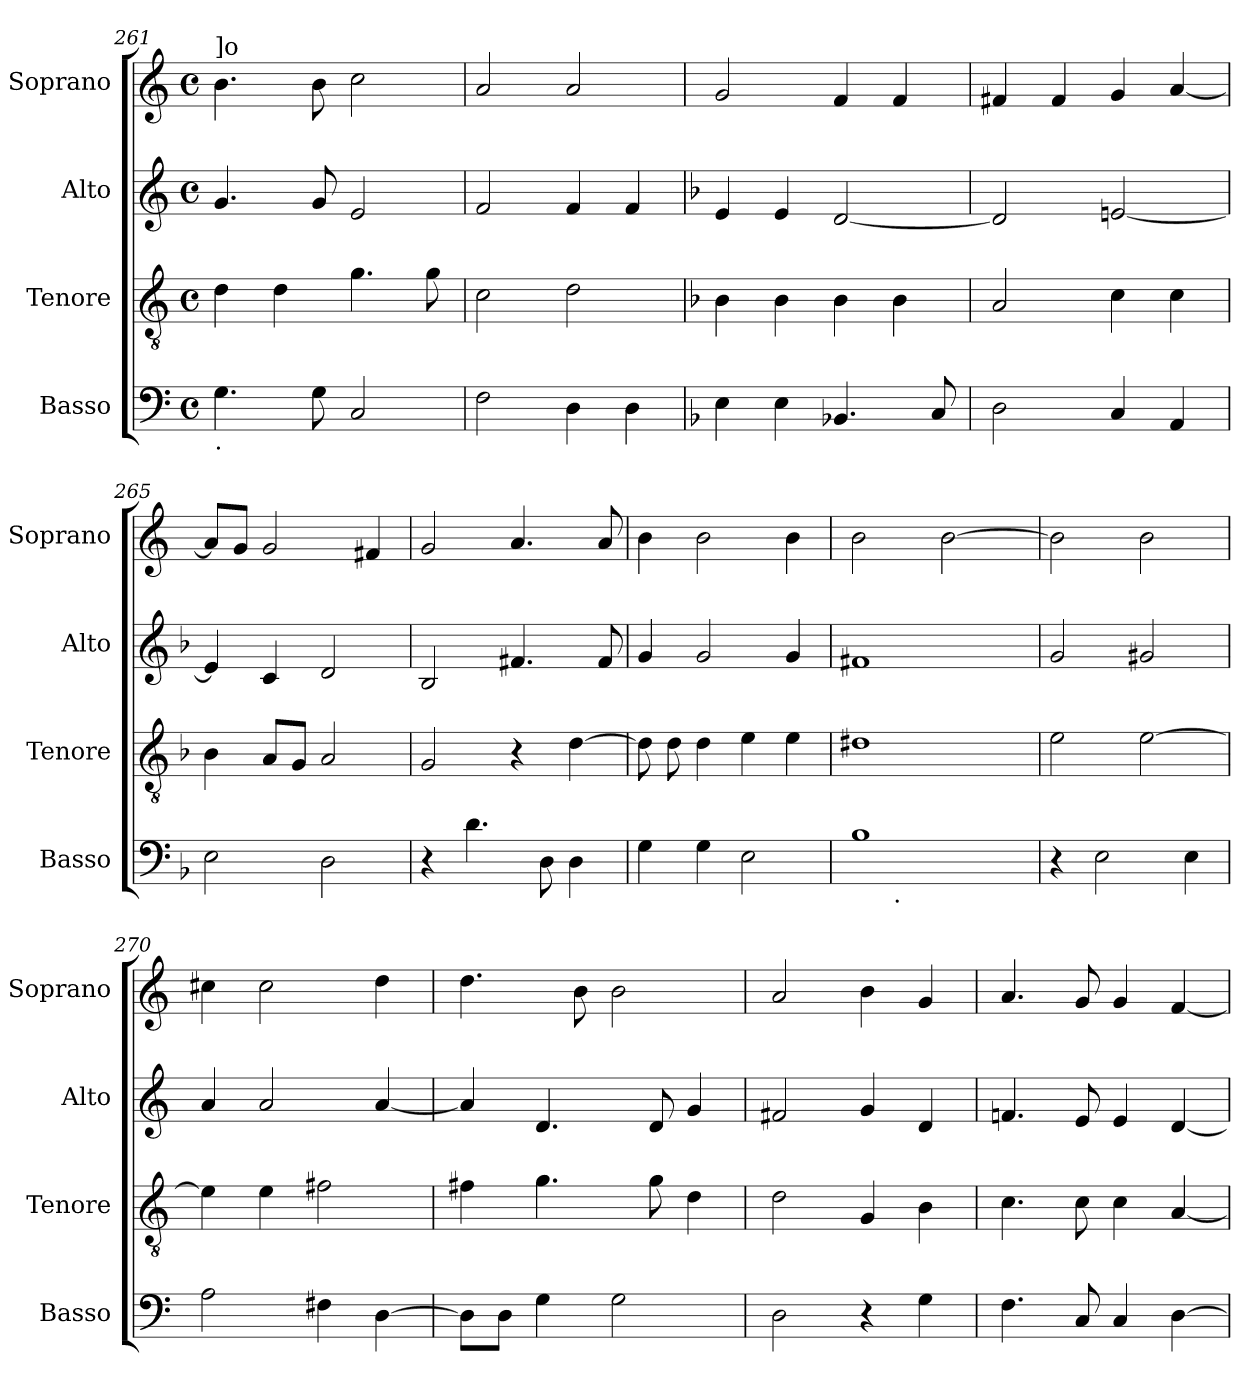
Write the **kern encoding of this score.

**kern	**kern	**kern	**kern
*part4	*part3	*part2	*part1
*staff4	*staff3	*staff2	*staff1
*I"Basso	*I"Tenore	*I"Alto	*I"Soprano
*I'Basso	*I'Tenore	*I'Alto	*I'Soprano
!!LO:LB:g=z
*clefF4	*clefGv2	*clefG2	*clefG2
*k[]	*k[]	*k[]	*k[]
*C:	*C:	*C:	*C:
*M4/4	*M4/4	*M4/4	*M4/4
*met(c)	*met(c)	*met(c)	*met(c)
=261	=261	=261	=261
!	!	!	!LO:TX:a:t=]o
!LO:TX:b:t=.	!	!	!
4.G\	4d\	4.g/	4.b\
.	4d\	.	.
8G\	.	8g/	8b\
2C/	4.g\	2e/	2cc\
.	8g\	.	.
=262	=262	=262	=262
2F\	2c\	2f/	2a/
4D\	2d\	4f/	2a/
4D\	.	4f/	.
=263	=263	=263	=263
*k[b-]	*k[b-]	*k[b-]	*
*F:	*F:	*F:	*
4E\	4B-\	4e/	2g/
4E\	4B-\	4e/	.
4.BB-X/	4B-\	[<2d/	4f/
.	4B-\	.	4f/
8C/	.	.	.
=264	=264	=264	=264
2D\	2A/	2d/]	4f#X/
.	.	.	4f#/
4C/	4c\	[<2en/	4g/
4AA/	4c\	.	[<4a/
=265	=265	=265	=265
2E\	4B-\	4e/]	8a/L]
.	.	.	8g/J
.	8A/L	4c/	2g/
.	8G/J	.	.
2D\	2A/	2d/	.
.	.	.	4f#X/
=266	=266	=266	=266
4r	2G/	2B-/	2g/
4.d\	.	.	.
.	4r	4.f#X/	4.a/
8D\	.	.	.
4D\	[>4d\	.	.
.	.	8f#/	8a/
=267	=267	=267	=267
4G\	8d\]	4g/	4b\
.	8d\	.	.
4G\	4d\	2g/	2b\
2E\	4e\	.	.
.	4e\	4g/	4b\
!!LO:PB:g=z
=268	=268	=268	=268
*k[]	*k[]	*k[]	*
*C:	*C:	*C:	*
*^	*	*	*
1B	8..ryy	1d#X	1f#X	2b\
!	!LO:TX:b:t=.	!	!	!
.	2ryy	.	.	.
.	.	.	.	[>2b\
.	4ryy	.	.	.
.	32ryy	.	.	.
*v	*v	*	*	*
=269	=269	=269	=269
4r	2e\	2g/	2b\]
2E\	.	.	.
.	[>2e\	2g#X/	2b\
4E\	.	.	.
=270	=270	=270	=270
2A\	4e\]	4a/	4cc#X\
.	4e\	2a/	2cc#\
4F#X\	2f#X\	.	.
[>4D\	.	[<4a/	4dd\
=271	=271	=271	=271
8D\L]	4f#X\	4a/]	4.dd\
8D\J	.	.	.
4G\	4.g\	4.d/	.
.	.	.	8b\
2G\	.	.	2b\
.	8g\	8d/	.
.	4d\	4g/	.
=272	=272	=272	=272
2D\	2d\	2f#X/	2a/
4r	4G/	4g/	4b\
4G\	4B\	4d/	4g/
=273	=273	=273	=273
4.F\	4.c\	4.fn/	4.a/
8C/	8c\	8e/	8g/
4C/	4c\	4e/	4g/
[>4D\	[<4A/	[<4d/	[<4f/
=	=	=	=
*-	*-	*-	*-
